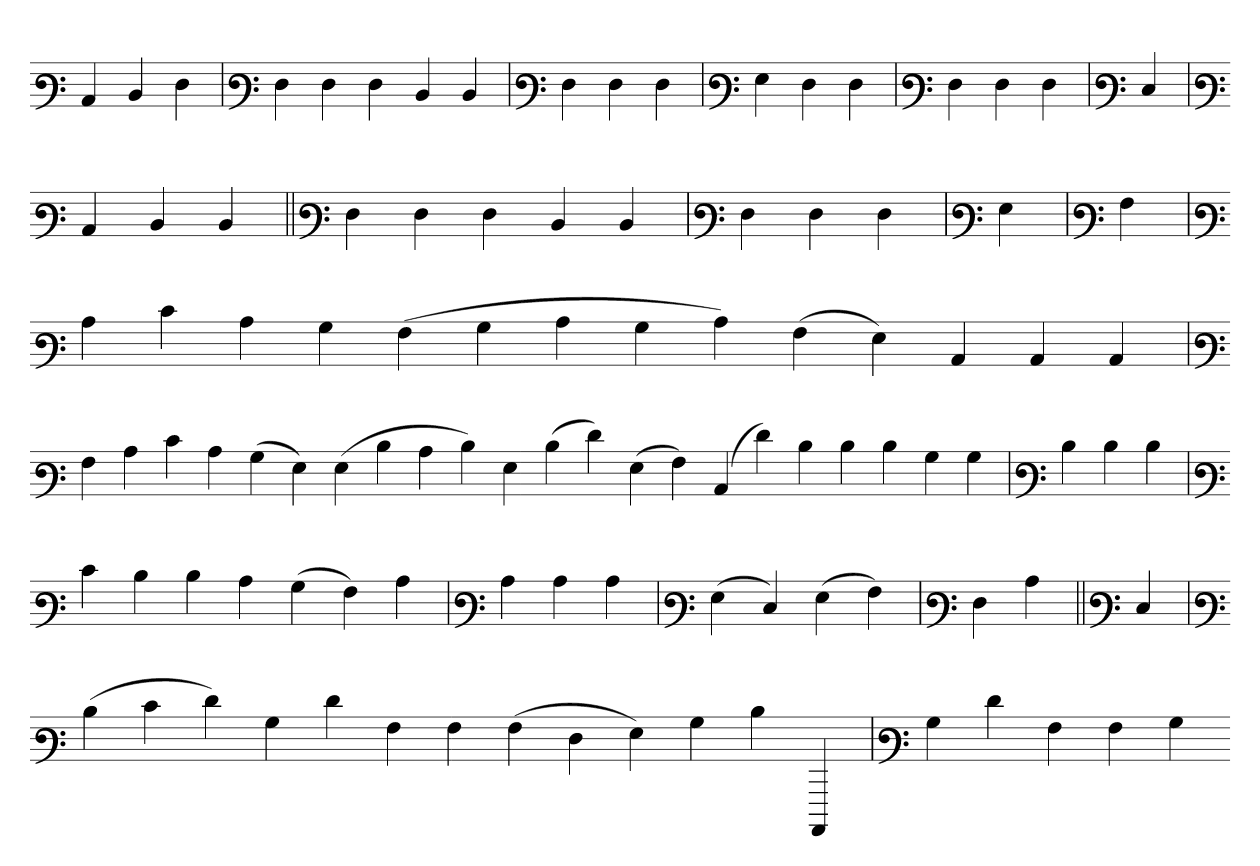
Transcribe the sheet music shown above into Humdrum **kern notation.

**kern
*part1
*staff1
*clefF3
=
4C
4D
4F
=
*clefF3
4F
4F
4F
4D
4D
=`
*clefF3
4F
4F
4F
=
*clefF3
4G
4F
4F
=
*clefF3
4F
4F
4F
=
*clefF3
4E
=
*clefF3
4C
4D
4D
=||
*clefF3
4F
4F
4F
4D
4D
=`
*clefF3
4F
4F
4F
=
*clefF3
4G
=
*clefF3
4A
=`
*clefF3
4c
4e
4c
4B
(4A
4B
4c
4B
4c)
(4A
4G)
4C
4C
4C
='
*clefF3
4A
4c
4e
4c
(4B
4G)
(4G
4d
4c
4d)
4G
(4d
4f)
(4G
4A)
(4C
4f)
4d
4d
4d
4B
4B
=`
*clefF3
4d
4d
4d
=
*clefF3
4e
4d
4d
4c
(4B
4A)
4c
=
*clefF3
4c
4c
4c
=
*clefF3
(4G
4E)
(4G
4A)
=`
*clefF3
4F
4c
=||
*clefF3
4E
=`
*clefF3
(4d
4e
4f)
4B
4f
4A
4A
(4A
4F
4G)
4B
4d
4CCC
='
*clefF3
4B
4f
4A
4A
4B
=-
*-
